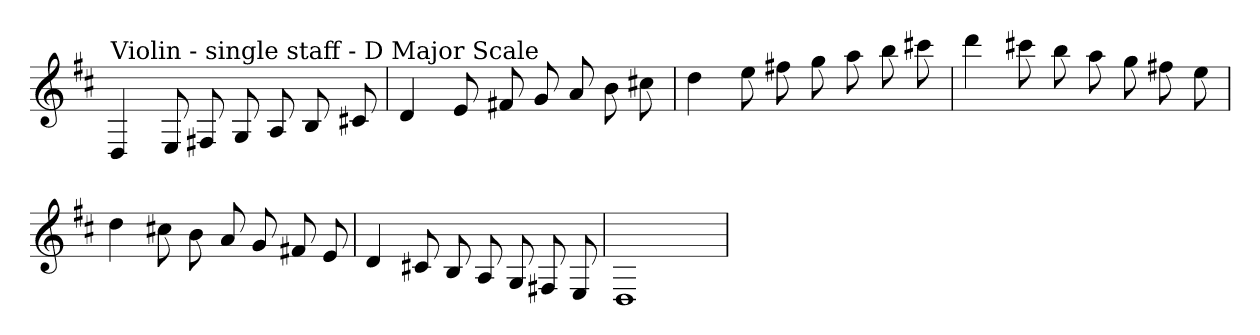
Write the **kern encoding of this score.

**kern
*part1
*staff1
*clefG2
*k[f#c#]
*D:
=
!LO:TX:a:t=Violin - single staff - D Major Scale
4D
8E
8F#X
8G
8A
8B
8c#X
=
4d
8e
8f#X
8g
8a
8b
8cc#X
=
4dd
8ee
8ff#X
8gg
8aa
8bb
8ccc#X
=
4ddd
8ccc#X
8bb
8aa
8gg
8ff#X
8ee
=
4dd
8cc#X
8b
8a
8g
8f#X
8e
=
4d
8c#X
8B
8A
8G
8F#X
8E
=
1D
=
*-
